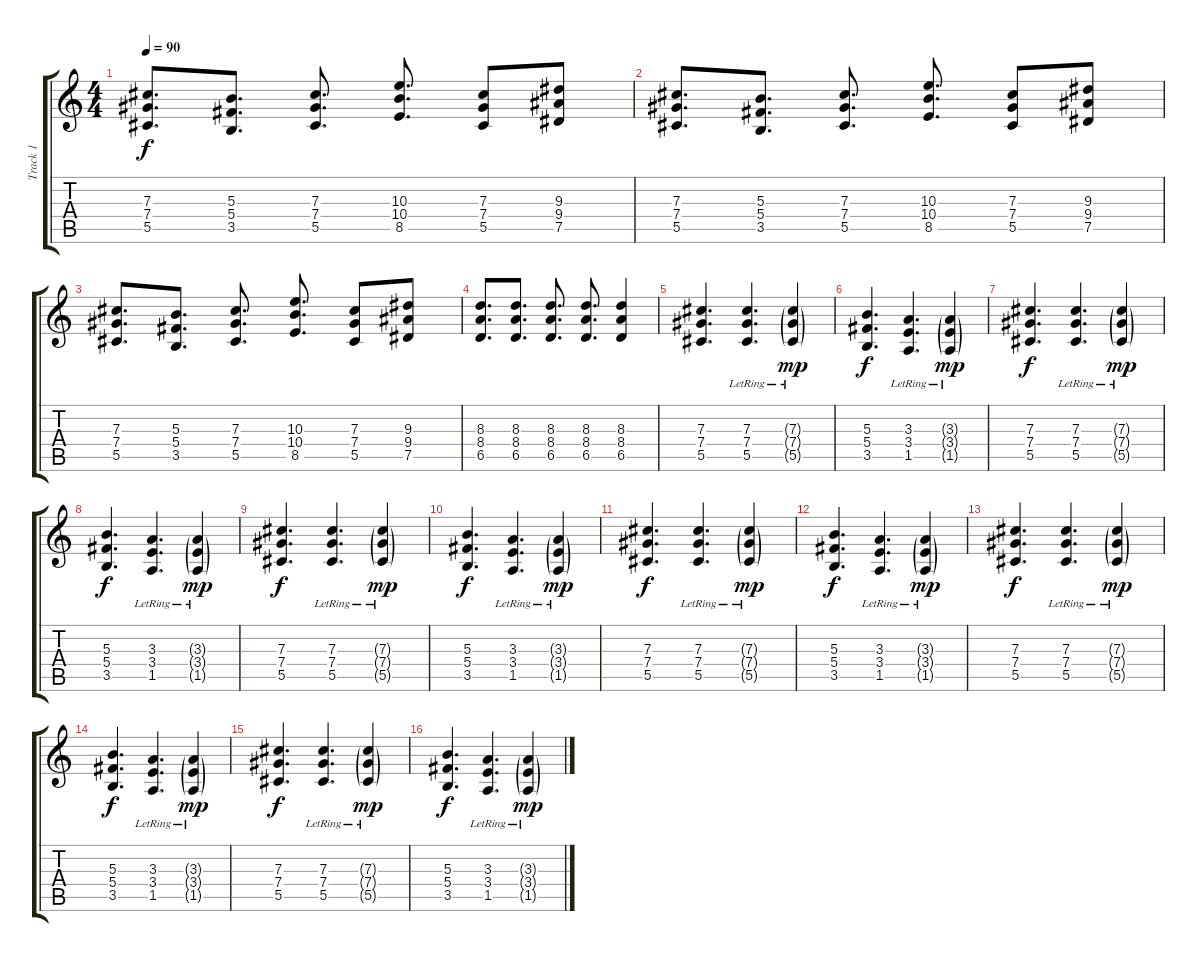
\track ("Track 1" "Track 1") {instrument distortionguitar}
\staff {score tabs}
\tuning (Eb4 Bb3 Gb3 Db3 Ab2 Eb2) {hide}
\ts (4 4)
\tempo 90
\clef g2
\ks c
(7.3 7.4 5.5).8{d dy f} (5.3 5.4 3.5).8{d} (7.3 7.4 5.5).8{d} (10.3 10.4 8.5).8{d} (7.3 7.4 5.5).8 (9.3 9.4 7.5).8 |
(7.3 7.4 5.5).8{d} (5.3 5.4 3.5).8{d} (7.3 7.4 5.5).8{d} (10.3 10.4 8.5).8{d} (7.3 7.4 5.5).8 (9.3 9.4 7.5).8 |
(7.3 7.4 5.5).8{d} (5.3 5.4 3.5).8{d} (7.3 7.4 5.5).8{d} (10.3 10.4 8.5).8{d} (7.3 7.4 5.5).8 (9.3 9.4 7.5).8 |
(8.3 8.4 6.5).8{d} (8.3 8.4 6.5).8{d} (8.3 8.4 6.5).8{d} (8.3 8.4 6.5).8{d} (8.3 8.4 6.5).4 |
(7.3 7.4 5.5).4{d} (7.3{lr} 7.4{lr} 5.5{lr}).4{d} (7.3{g lr} 7.4{g lr} 5.5{g lr}).4{dy mp} |
(5.3 5.4 3.5).4{d dy f} (3.3{lr} 3.4{lr} 1.5{lr}).4{d} (3.3{g lr} 3.4{g lr} 1.5{g lr}).4{dy mp} |
(7.3 7.4 5.5).4{d dy f} (7.3{lr} 7.4{lr} 5.5{lr}).4{d} (7.3{g lr} 7.4{g lr} 5.5{g lr}).4{dy mp} |
(5.3 5.4 3.5).4{d dy f} (3.3{lr} 3.4{lr} 1.5{lr}).4{d} (3.3{g lr} 3.4{g lr} 1.5{g lr}).4{dy mp} |
(7.3 7.4 5.5).4{d dy f} (7.3{lr} 7.4{lr} 5.5{lr}).4{d} (7.3{g lr} 7.4{g lr} 5.5{g lr}).4{dy mp} |
(5.3 5.4 3.5).4{d dy f} (3.3{lr} 3.4{lr} 1.5{lr}).4{d} (3.3{g lr} 3.4{g lr} 1.5{g lr}).4{dy mp} |
(7.3 7.4 5.5).4{d dy f} (7.3{lr} 7.4{lr} 5.5{lr}).4{d} (7.3{g lr} 7.4{g lr} 5.5{g lr}).4{dy mp} |
(5.3 5.4 3.5).4{d dy f} (3.3{lr} 3.4{lr} 1.5{lr}).4{d} (3.3{g lr} 3.4{g lr} 1.5{g lr}).4{dy mp} |
(7.3 7.4 5.5).4{d dy f} (7.3{lr} 7.4{lr} 5.5{lr}).4{d} (7.3{g lr} 7.4{g lr} 5.5{g lr}).4{dy mp} |
(5.3 5.4 3.5).4{d dy f} (3.3{lr} 3.4{lr} 1.5{lr}).4{d} (3.3{g lr} 3.4{g lr} 1.5{g lr}).4{dy mp} |
(7.3 7.4 5.5).4{d dy f} (7.3{lr} 7.4{lr} 5.5{lr}).4{d} (7.3{g lr} 7.4{g lr} 5.5{g lr}).4{dy mp} |
(5.3 5.4 3.5).4{d dy f} (3.3{lr} 3.4{lr} 1.5{lr}).4{d} (3.3{g lr} 3.4{g lr} 1.5{g lr}).4{dy mp}
